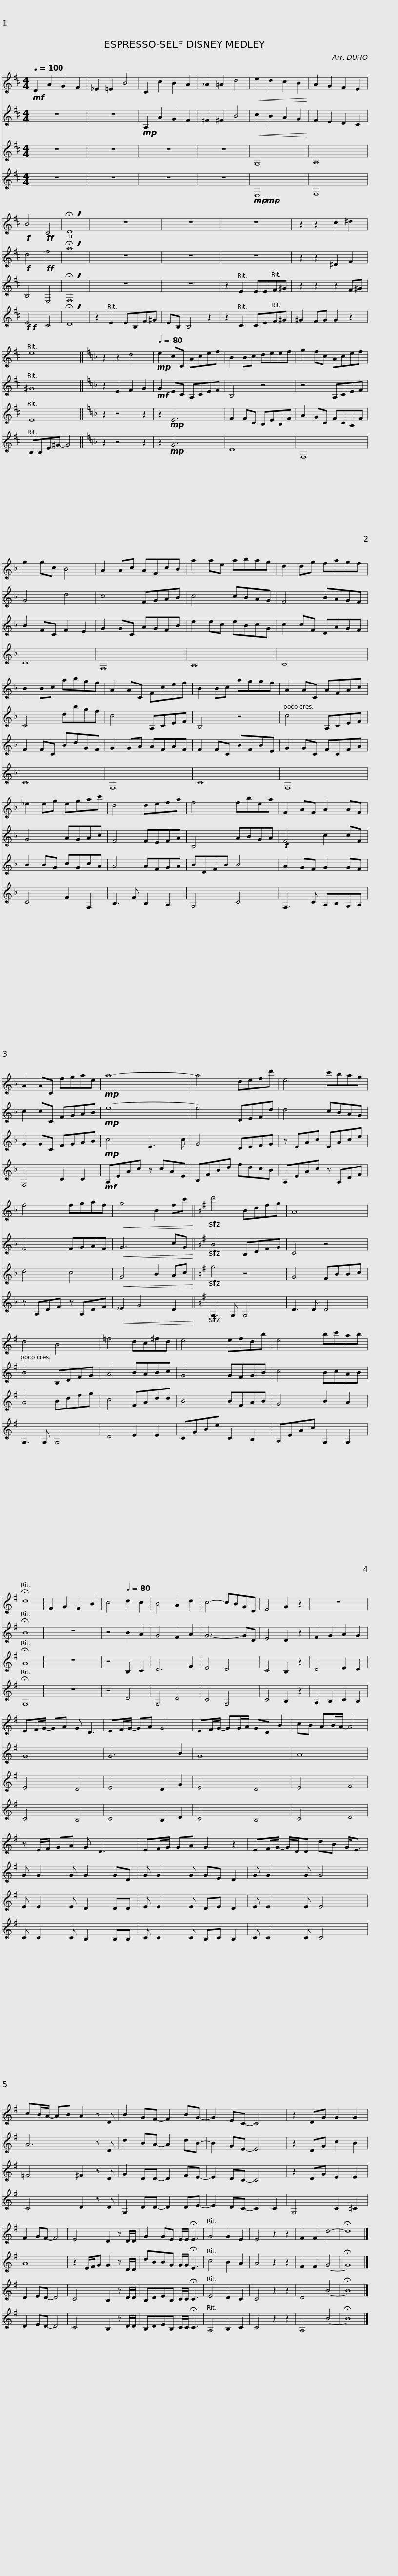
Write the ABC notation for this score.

X:1
%%score 1 2 3 4
L:1/8
Q:1/4=100
M:4/4
I:linebreak $
K:none
V:1 treble transpose=-2
V:2 treble transpose=-2
V:3 treble transpose=-2
V:4 treble transpose=-2
V:1
[K:D]!mf! D2 A2 G2 F2 | _E2 =E2 B4 | C2 c2 B2 A2 | _A2 =A2 d4 |!<(! e2 d2 c2 B2!<)! | %5
 A2 G2 F2 E2 |!f! B4!ff! C4 | !breath!!fermata!D8 | z8 | z8 |$ %10
 z8 | z2 z2 c2 ^d2 | e8 ||[K:F] z2 z2 d4 |[Q:1/4=80]!mp! e2 cC Acef | %15
 B2 Bc deef |$ g2 fc Acef | g2 gc B4 | A2 Ac AFcB | a2 ae abag | %20
 d2 dg fagf | B2 Bc abgf |$ A2 AC Fcef | B2 Bc aggf | A2 AC AFAc | %25
 _e2 eg egac' | d4 defa | f4 fbea |$ F2 AF A2 AF | A2 AC fgae | %30
!mp! a8- | a4 defd' | e4 c'bag | f4 fgaf |$!<(! g4 B2 fc'!<)! || %35
[K:G]!sfz! d'4 Bdfg | A8 | d4 B4 | =f4 dc^fd | e4 efdb |$ %40
 e4 bc'ab | !fermata!d8 | F2 G2 F2 B2 | c4[Q:1/4=80] d2 c2 | B4 A2 d2 | %45
 c4- cBGD | E4 G2 z2 | z8 | EF/G/- GA G D3 |$ EF/G/- GA G4 | %50
 EF/G/- GG/A/ GD B2 | cB AB/A/- A4 | z E/F/ GA G D3 | EF/G/ GA G2 z2 |$ EF/G/- G/D/D dB G<E | %55
 cB/A/- AB A2 z D | B2 GF- F2 BG- | G2 EC- C4 | z2 DG G2 G2 | F2 GF- F4 |$ %60
 E4 D2 z D/D/ | G2 GE E/E/ !fermata!E3 | G4 G2 E2 | E4 z2 z2 | F2 F2 d4- | %65
 !fermata!d8 |] %66
V:2
[K:D] z8 | z8 |!mp! A,2 A2 G2 F2 | =F2 ^F2 B4 |!<(! c2 B2 A2 G2!<)! | %5
 F2 E2 D2 C2 |!f! d4!ff! f4 | !breath!!fermata!Ta8 | z8 | z8 |$ %10
 z8 | z2 z2 ^D2 F2 | ^G8 ||[K:F] z2 E2 F2 G2 |!mf! G2 EC A,CEF | %15
 B,4 z4 |$ z4 A,CEF | G4 d4 | c4 FGAB | c4 cBAG | %20
 F4 BAGF | C4 dbgf |$ c4 A,CEF | B,4 z4 | c4 A,CEF | %25
 G4 AGAc | F4 FEFA | B,4 ABGA |$!f! F4 c2 cF | c2 cC FGAB | %30
!mp! (e8 | e4) DEFd | d4 cBAG | F4 FGAF |$!<(! G6 cG!<)! || %35
[K:G]!sfz! B4 B,DFG | C4 z4 | B4 B,DFG | A4 BABc | G4 GFGB |$ %40
 c4 BcAB | !fermata!B8 | z8 | z4 B2 A2 | G4 F2 A2 | %45
 G6- GD | E4 D2 z2 | F2 G2 A2 G2 | G8 |$ G6 B2 | %50
 G8 | A8 | G G2 G G2 GD | G G2 G GE D2 |$ G G2 G G4 | %55
 A6 z D | d2 BA- A2 dB- | B2 GE- E4 | z2 DG c2 B2 | A8 |$ %60
 z2 E/F/G G2 z D/D/ | dBBG G/G/ !fermata!E3 | c4 B2 A2 | A4 z2 z2 | F2 F2 (G4 | %65
 !fermata!G8) |] %66
V:3
[K:D] z8 | z8 | z8 | z8 | G,8 | %5
 A,8 | B,4 E,4 | !breath!!fermata!F,8 | z8 | z8 |$ %10
 z2 E2 EEF^G | z2 z2 z2 F^G | E8 ||[K:F] z2 z4 z2 | z2!mp! E6 | %15
 F2 FC B,EB,F |$ A2 GC FCA,F | B2 FC F2 E2 | G2 GC AGFB | e2 ec eBcG | %20
 c2 cF DAGF | F2 FC BdGF |$ G2 GA AFAF | F2 FC BFBE | G2 GC FCFA | %25
 B2 BG cGcA | A4 AFGA | BDFB B4 |$ A2 GF G2 GF | G2 GC FGAB | %30
!mp! c4 E3 c | G4 DEFG | z EAc EAce | d4 c4 |$!<(! G4 B2 Ac!<)! || %35
[K:G]!sfz! g4 z4 | G4 FBBc | A4 Bdfg | c4 FAdd | B4 BFAB |$ %40
 G4 B2 A2 | !fermata!A8 | z8 | z4 B,2 C2 | D6 F2 | %45
 E4 D4 | C4 B,2 z2 | D4 E2 D2 | E4 D4 |$ E4 D2 G2 | %50
 E4 D4 | E4 F4 | E E2 E D2 DD | E E2 E DE D2 |$ E E2 E E4 | %55
 =F4 ^F2 z D | G2 DD- D2 FE- | E2 DC- C4 | z2 DG E2 E2 | D2 ED- D4 |$ %60
 C4 B,2 z D/D/ | B,DEB, C/C/ !fermata!C3 | E4 D2 C2 | C4 z2 z2 | D4 (B4 | %65
 !fermata!B8) |] %66
V:4
[K:D] z8 | z8 | z8 | z8 |!mp!!mp! E,8 | %5
 F,8 |!f!!f! E4 C4 | !breath!!fermata!D8 | z2 E2 EB,F^G | EB, B,4 z2 |$ %10
 z2 C2 CEF^G | ^G2 FG G2 z2 | B,B,E^G- G4 ||[K:F] z2 z4 z2 | z2!mp! G6 | %15
 D8 |$ F,8 | C8 | F,8 | A,8 | %20
 B,8 | C8 |$ F,8 | C8 | F,8 | %25
 C4 F2 F,2 | B,3 F B,2 A,2 | G,4 C4 |$ F,3 C A,B,G,A, | F,4 C2 C2 | %30
!mf! A,EAc z cAE | B,FBd fdcB | A,EAc z A,DF | z A,DF z A,DF |$!<(! _E2 G4 D2!<)! || %35
[K:G]!sfz! G,3 G, G,4 | D3 D D4 | G,3 G, G,4 | D4 E2 E2 | CGBe C2 B,2 |$ %40
 A,EAc G,2 G,2 | !fermata!G,8 | z8 | z4 D4 | G,4 D4 | %45
 C4 G,4 | C4 B,2 z2 | A,2 B,2 C2 B,2 | C4 B,4 |$ C4 B,2 D2 | %50
 C4 B,4 | C4 D4 | C C2 C B,2 B,B, | C C2 C B,C B,2 |$ C C2 C C4 | %55
 C4 D2 z D | G,2 DD- D2 DE- | E2 DC- C2 C2 | G,4 C2 ^C2 | D2 ED- D4 |$ %60
 C4 B,2 z D/D/ | B,DEB, C/C/ !fermata!C3 | A,4 B,2 C2 | C4 z2 z2 | A,4 (B4 | %65
 !fermata!B8) |] %66
